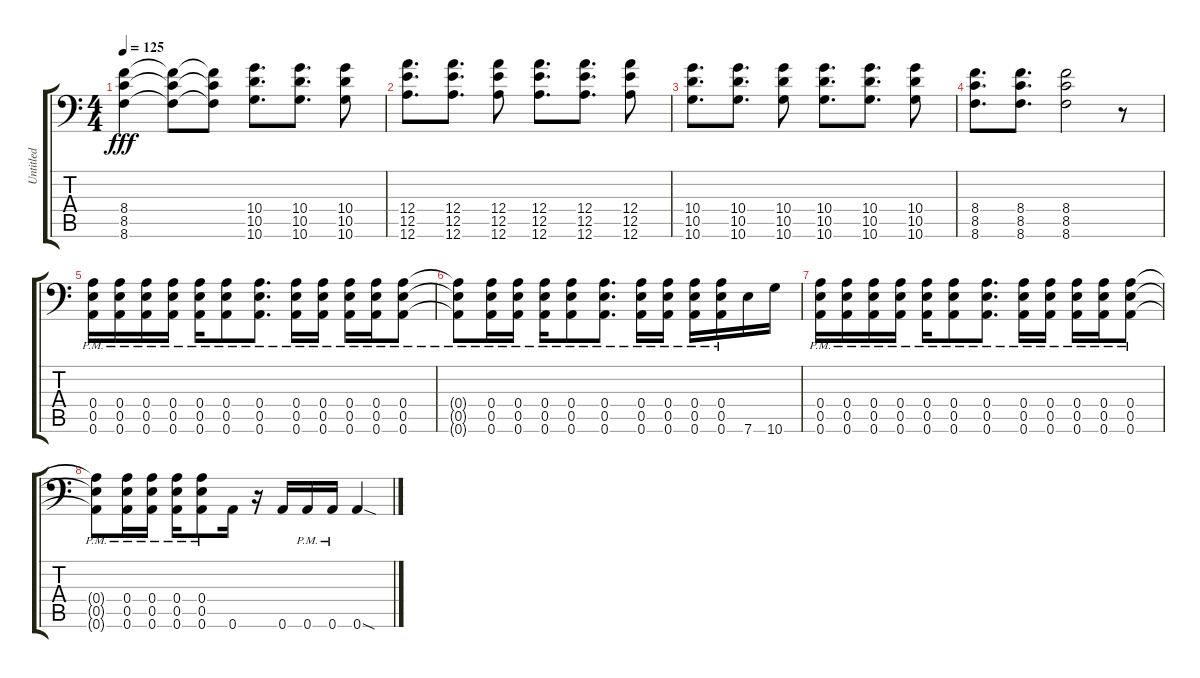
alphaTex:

\track ("Untitled" "Untitled") {instrument distortionguitar}
\staff {score tabs}
\tuning (B3 Gb3 D3 A2 E2 A1) {hide}
\ts (4 4)
\tempo 125
\clef f4
\ks c
(8.4{t} 8.5{t} 8.6{t}).4{dy fff} (8.4{t} 8.5{t} 8.6{t}).8 (8.4{t} 8.5{t} 8.6{t}).8 (10.4 10.5 10.6).8{d} (10.4 10.5 10.6).8{d} (10.4 10.5 10.6).8 |
(12.4 12.5 12.6).8{d} (12.4 12.5 12.6).8{d} (12.4 12.5 12.6).8 (12.4 12.5 12.6).8{d} (12.4 12.5 12.6).8{d} (12.4 12.5 12.6).8 |
(10.4 10.5 10.6).8{d} (10.4 10.5 10.6).8{d} (10.4 10.5 10.6).8 (10.4 10.5 10.6).8{d} (10.4 10.5 10.6).8{d} (10.4 10.5 10.6).8 |
(8.4 8.5 8.6).8{d} (8.4 8.5 8.6).8{d} (8.4 8.5 8.6).2 r.8 |
(0.4{pm} 0.5{pm} 0.6{pm}).16 (0.4{pm} 0.5{pm} 0.6{pm}).16 (0.4{pm} 0.5{pm} 0.6{pm}).16 (0.4{pm} 0.5{pm} 0.6{pm}).16 (0.4{pm} 0.5{pm} 0.6{pm}).16 (0.4{pm} 0.5{pm} 0.6{pm}).8 (0.4{pm} 0.5{pm} 0.6{pm}).8{d} (0.4{pm} 0.5{pm} 0.6{pm}).16 (0.4{pm} 0.5{pm} 0.6{pm}).16 (0.4{pm} 0.5{pm} 0.6{pm}).16 (0.4{pm} 0.5{pm} 0.6{pm}).16 (0.4{pm} 0.5{pm} 0.6{pm}).8 |
(0.4{pm t} 0.5{pm t} 0.6{pm t}).8 (0.4{pm} 0.5{pm} 0.6{pm}).16 (0.4{pm} 0.5{pm} 0.6{pm}).16 (0.4{pm} 0.5{pm} 0.6{pm}).16 (0.4{pm} 0.5{pm} 0.6{pm}).8 (0.4{pm} 0.5{pm} 0.6{pm}).8{d} (0.4{pm} 0.5{pm} 0.6{pm}).16 (0.4{pm} 0.5{pm} 0.6{pm}).16 (0.4{pm} 0.5{pm} 0.6{pm}).16 (0.4{pm} 0.5{pm} 0.6{pm}).16 7.6.16 10.6.16 |
(0.4{pm} 0.5{pm} 0.6{pm}).16 (0.4{pm} 0.5{pm} 0.6{pm}).16 (0.4{pm} 0.5{pm} 0.6{pm}).16 (0.4{pm} 0.5{pm} 0.6{pm}).16 (0.4{pm} 0.5{pm} 0.6{pm}).16 (0.4{pm} 0.5{pm} 0.6{pm}).8 (0.4{pm} 0.5{pm} 0.6{pm}).8{d} (0.4{pm} 0.5{pm} 0.6{pm}).16 (0.4{pm} 0.5{pm} 0.6{pm}).16 (0.4{pm} 0.5{pm} 0.6{pm}).16 (0.4{pm} 0.5{pm} 0.6{pm}).16 (0.4{pm} 0.5{pm} 0.6{pm}).8 |
(0.4{pm t} 0.5{pm t} 0.6{pm t}).8 (0.4{pm} 0.5{pm} 0.6{pm}).16 (0.4{pm} 0.5{pm} 0.6{pm}).16 (0.4{pm} 0.5{pm} 0.6{pm}).16 (0.4{pm} 0.5{pm} 0.6{pm}).8 0.6.16 r.16 0.6.16 0.6{pm}.16 0.6{pm}.16 0.6{sod}.4
